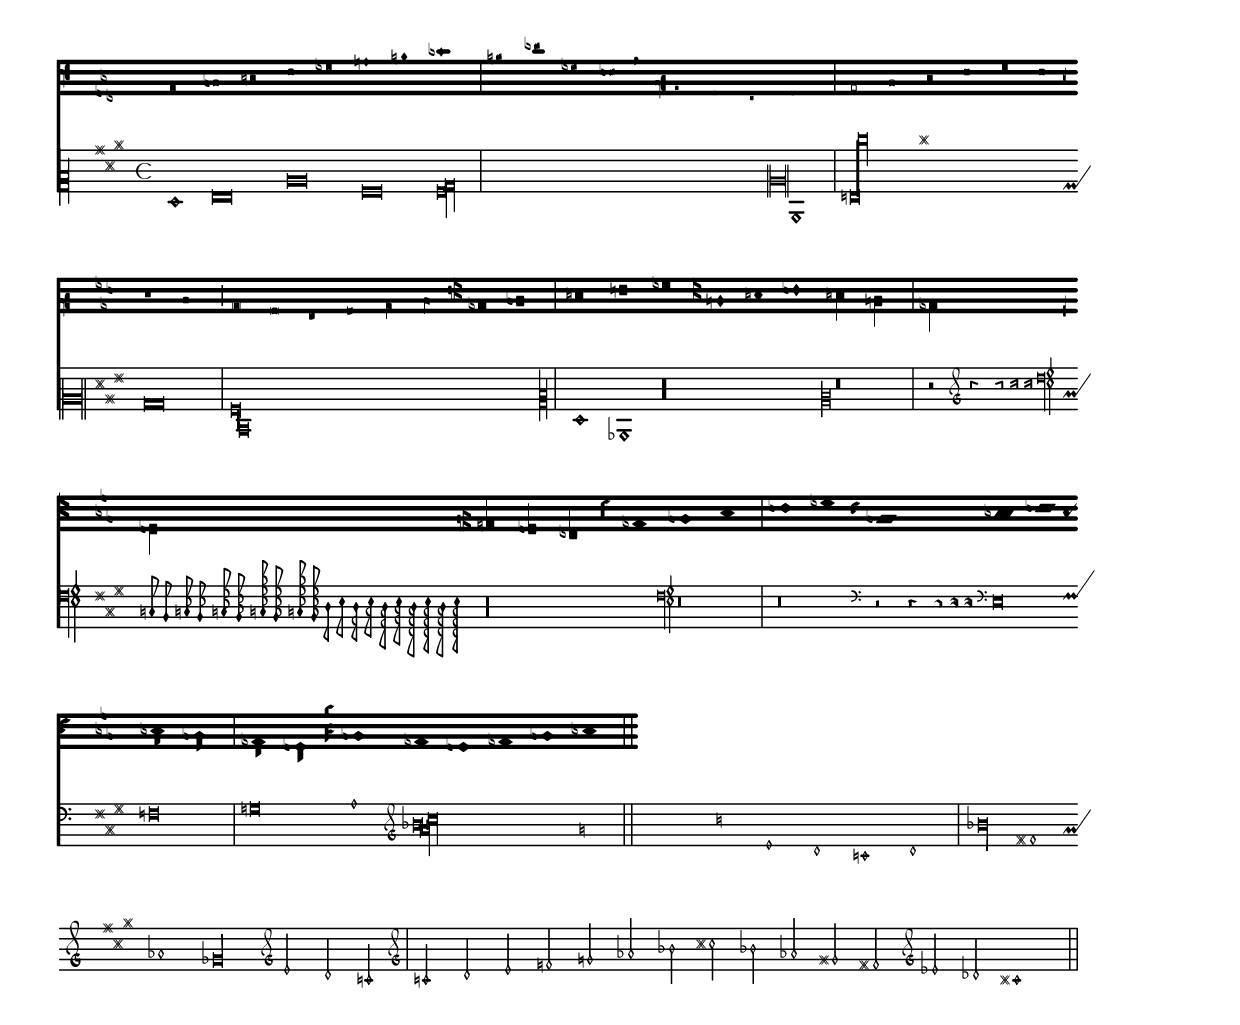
% DO NOT EDIT this file manually; it is automatically
% generated from Documentation/snippets/new
% Make any changes in Documentation/snippets/new/
% and then run scripts/auxiliar/makelsr.py
%
% This file is in the public domain.
%% Note: this file works from version 2.16.0
%% This file is in the public domain.
\version "2.16.0"

\header {
  lsrtags = "ancient-notation, symbols-and-glyphs"

  texidoc = "
Shown here are many (all?) of the symbols that are included in
LilyPond's support for ancient notation.
"
  doctitle = "Ancient fonts"
} % begin verbatim


upperStaff = \new VaticanaStaff = "upperStaff" <<
  \context VaticanaVoice <<
    \transpose c c {

      \override NoteHead #'style = #'vaticana.punctum
      \key es \major
      \clef "vaticana-fa2"
      c1 des e f ges

      \override NoteHead #'style = #'vaticana.inclinatum
      a! b ces'
      \bar "|"
      % \break % 1 (8*1)

      \override NoteHead #'style = #'vaticana.quilisma
      b! des'! ges! fes!
      \breathe
      \clef "vaticana-fa1"
      \override NoteHead #'style = #'vaticana.plica
      es d
      \override NoteHead #'style = #'vaticana.reverse.plica
      c d
      \bar "|"
      % \break %2 (8*1)

      \override NoteHead #'style = #'vaticana.punctum.cavum
      es f
      \override NoteHead #'style = #'vaticana.lpes
      g as
      \override NoteHead #'style = #'vaticana.upes
      bes as
      \override NoteHead #'style = #'vaticana.vupes
      g f
      \override NoteHead #'style = #'vaticana.linea.punctum
      \once \override Staff.BarLine #'bar-extent = #'(-1 . 1) \bar "|"
      % \break % 3 (8*1)

      es d
      \override NoteHead #'style = #'vaticana.epiphonus
      c d
      \override NoteHead #'style = #'vaticana.cephalicus
      es f

      \override Staff.KeySignature #'glyph-name-alist = #alteration-medicaea-glyph-name-alist
      \override Staff.Accidental #'glyph-name-alist = #alteration-medicaea-glyph-name-alist
      \override Staff.Custos #'style = #'medicaea
      \override NoteHead #'style = #'medicaea.punctum
      \clef "medicaea-fa2"
      ces des
      \bar "|"
      % \break % 4 (8*1)

      e! f! ges
      \clef "medicaea-do2"
      \override NoteHead #'style = #'medicaea.inclinatum
      a! b! ces'
      \override NoteHead #'style = #'medicaea.virga
      b! a!
      \bar "|"
      % \break % 5 (8*1)

      ges fes
      \clef "medicaea-fa1"
      \override NoteHead #'style = #'medicaea.rvirga
      e des ces

      \override Staff.KeySignature #'glyph-name-alist = #alteration-hufnagel-glyph-name-alist
      \override Staff.Accidental #'glyph-name-alist = #alteration-hufnagel-glyph-name-alist
      \override Staff.Custos #'style = #'hufnagel
      \override NoteHead #'style = #'hufnagel.punctum
      \clef "hufnagel-fa2"
      ces des es
      \bar "|"
      % \break % 6 (8*1)

      fes ges
      \clef "hufnagel-do2"
      \override NoteHead #'style = #'hufnagel.lpes
      as! bes! ces'
      \override NoteHead #'style = #'hufnagel.virga
      bes! as!
      \bar "|"
      % \break % 7 (8*1)

      ges! fes!
      \clef "hufnagel-do-fa"
      \override NoteHead #'style = #'hufnagel.punctum
      es! des ces des! es! fes!
      \bar "||"
      % \break % 8 (8*1)

      s32*1
      % \break % 12 (32*1)
    }
  >>
>>

lowerStaff = \new MensuralStaff = "lowerStaff" <<
  \context MensuralVoice <<
    \transpose c c {

      \key a \major
      cis'1 d'\breve gis'\breve e'\breve \[ e'\longa fis'\longa \]
      \set Staff.forceClef = ##t
      \clef "neomensural-c2"
      cis1
      \bar "|"
      % \break % 2 (16*1)

      \[ g\breve dis''\longa \]
      b\breve \[ a\longa d\longa \]
      \clef "petrucci-c2"
      % \break % 4 (16*1)

      fis1 ces1
      \clef "petrucci-c2"
      r\longa
      \set Staff.forceClef = ##t
      \clef "mensural-c2"
      r\breve
      \bar "|"
      % \break % 5 (8*1)

      r2
      \clef "mensural-g"
      r4 r8 r16 r16
      \override NoteHead #'style = #'mensural
      \override Rest #'style = #'mensural
      \clef "petrucci-f"
      c8 b, c16 b, c32 b, c64 b, c64 b,
      d8 e d16 e d32 e d64 e d64 e
      r\longa
      \set Staff.forceClef = ##t
      \clef "petrucci-f"
      r\breve
      \bar "|"
      % \break % 6 (8*1)

      r\breve
      \clef "mensural-f"
      r2 r4 r8 r16 r16

      \set Staff.forceClef = ##t
      \clef "mensural-f"
      e\breve f g a1
      \clef "mensural-g"
      % \break % 7 (8*1)

      \[ bes'!\longa a'!\longa c''!\longa \]
      e'1 d' c' d' \bar "|"
      \bar "|"
      % \break % 9 (16*1)

      bes'!\longa fis'!1 as'!1 ges'!\longa % lig
      \set Staff.forceClef = ##t
      \clef "mensural-g"
      e'2 d' c' \bar "|"
      % \break % 11 (16*1)

      \set Staff.forceClef = ##t
      \clef "petrucci-g"
      c'2 d' e' f'
      \clef "petrucci-g"
      g' as'! bes'! cis''!
      bes'! as'! gis'! fis'!
      \set Staff.forceClef = ##t
      \clef "mensural-g"
      es'! des'! cis'!1 \bar "||"
      % \break % 12 (8*1)
    }
  >>
>>

\paper {
  line-thickness = #(/ staff-space 5.0)
}

\score {
  <<
    \upperStaff
    \lowerStaff
  >>
  \layout {
    indent = 0.0
    line-width = 17.25\cm
    \context {
      \Score
      timing = ##f
    }
    \context {
      \MensuralVoice
      \override NoteHead #'style = #'neomensural
      \override Rest #'style = #'neomensural
      \override Flag #'style = #'mensural
      \override Stem #'thickness = #1.0
    }
    \context {
      \MensuralStaff
      \revert  BarLine #'transparent
      \override KeySignature #'glyph-name-alist = #alteration-mensural-glyph-name-alist
      clefGlyph = #"clefs.petrucci.c2"
    }
    \context {
      \VaticanaStaff
      \revert  BarLine #'transparent
      \override StaffSymbol #'thickness = #2.0
      \override KeySignature #'glyph-name-alist = #alteration-vaticana-glyph-name-alist
      \override Custos #'neutral-position = #4
    }
  }
}
